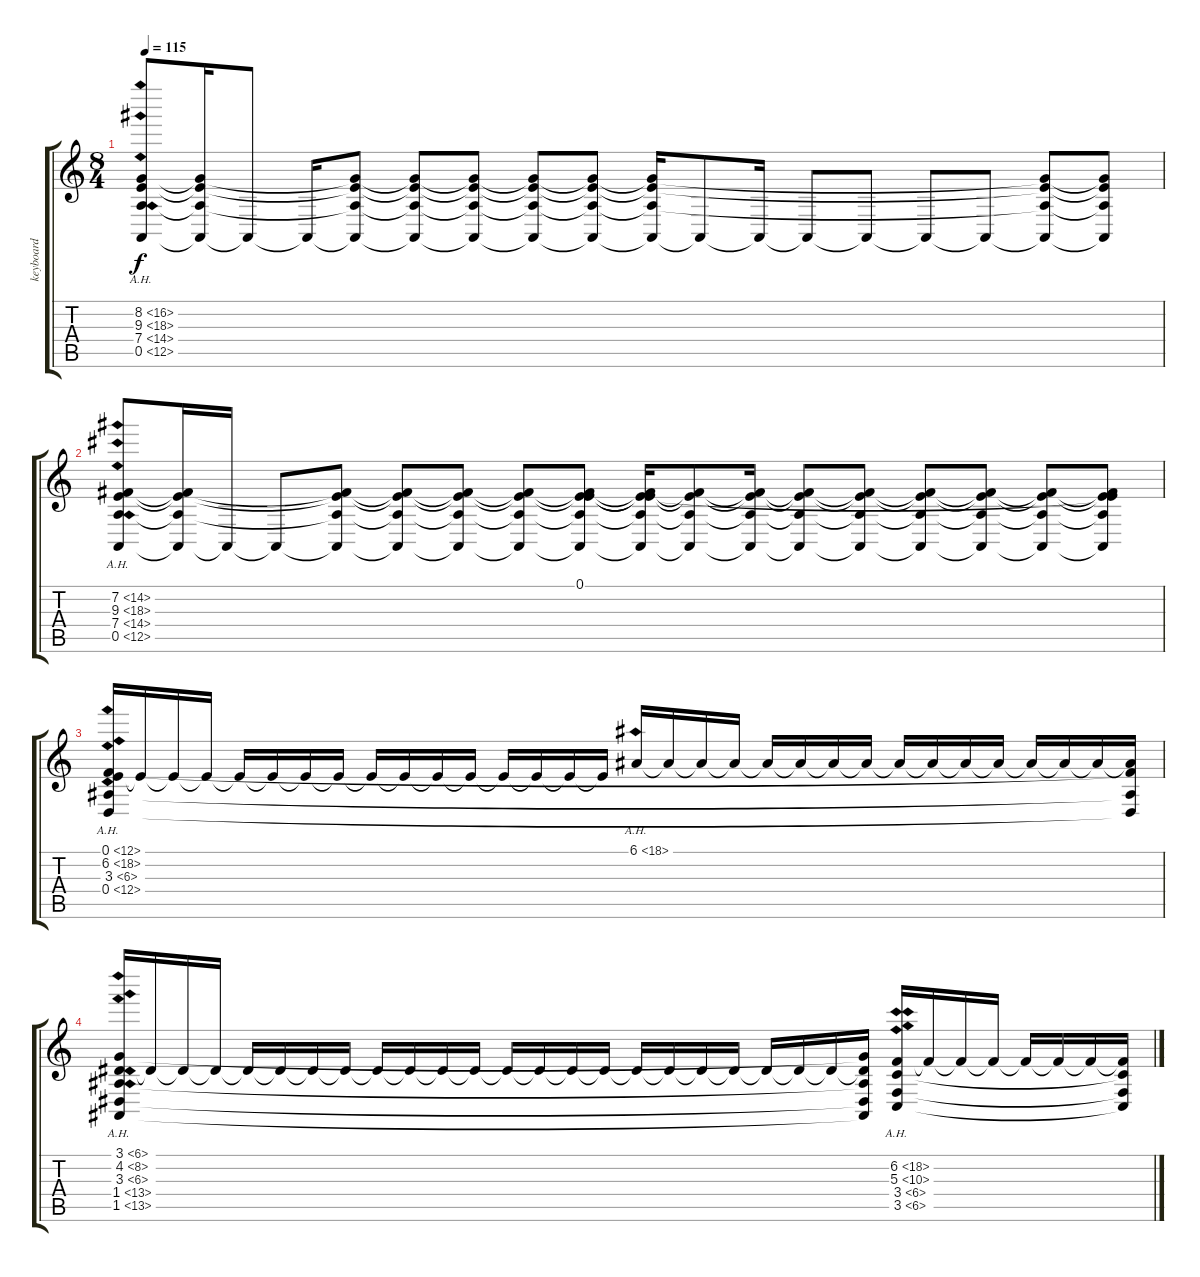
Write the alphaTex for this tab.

\track ("keyboard" "keyboard") {instrument stringensemble1}
\staff {score tabs}
\tuning (E4 B3 G3 D3 A2 E2) {hide}
\ts (8 4)
\tempo 115
\clef g2
\ks c
(8.2{ah 8} 9.3{ah 9} 7.4{ah 7} 0.5{ah 12}).8{dy f} (8.2{t} 9.3{t} 7.4{t} 0.5{t}).16 0.5{t}.8 0.5{t}.16 (8.2{t} 9.3{t} 7.4{t} 0.5{t}).8 (8.2{t} 9.3{t} 7.4{t} 0.5{t}).8 (8.2{t} 9.3{t} 7.4{t} 0.5{t}).8 (8.2{t} 9.3{t} 7.4{t} 0.5{t}).8 (8.2{t} 9.3{t} 7.4{t} 0.5{t}).8 (8.2{t} 9.3{t} 7.4{t} 0.5{t}).16 0.5{t}.8 0.5{t}.16 0.5{t}.8 0.5{t}.8 0.5{t}.8 0.5{t}.8 (8.2{t} 9.3{t} 7.4{t} 0.5{t}).8 (8.2{t} 9.3{t} 7.4{t} 0.5{t}).8 |
(7.2{ah 7} 9.3{ah 9} 7.4{ah 7} 0.5{ah 12}).8 (7.2{t} 9.3{t} 7.4{t} 0.5{t}).16 0.5{t}.16 0.5{t}.8 (7.2{t} 9.3{t} 7.4{t} 0.5{t}).8 (7.2{t} 9.3{t} 7.4{t} 0.5{t}).8 (7.2{t} 9.3{t} 7.4{t} 0.5{t}).8 (7.2{t} 9.3{t} 7.4{t} 0.5{t}).8 (0.1 7.2{t} 9.3{t} 7.4{t} 0.5{t}).8 (0.1{t} 7.2{t} 9.3{t} 7.4{t} 0.5{t}).16 (7.2{t} 9.3{t} 7.4{t} 0.5{t}).8 (7.2{t} 9.3{t} 7.4{t} 0.5{t}).16 (7.2{t} 9.3{t} 7.4{t} 0.5{t}).8 (7.2{t} 9.3{t} 7.4{t} 0.5{t}).8 (7.2{t} 9.3{t} 7.4{t} 0.5{t}).8 (7.2{t} 9.3{t} 7.4{t} 0.5{t}).8 (7.2{t} 9.3{t} 7.4{t} 0.5{t}).8 (0.1{t} 7.2{t} 9.3{t} 7.4{t} 0.5{t}).8 |
(0.1{ah 12} 6.2{ah 12} 3.3{ah 3} 0.4{ah 12}).16 0.1{t}.16 0.1{t}.16 0.1{t}.16 0.1{t}.16 0.1{t}.16 0.1{t}.16 0.1{t}.16 0.1{t}.16 0.1{t}.16 0.1{t}.16 0.1{t}.16 0.1{t}.16 0.1{t}.16 0.1{t}.16 0.1{t}.16 6.1{ah 12}.16 6.1{t}.16 6.1{t}.16 6.1{t}.16 6.1{t}.16 6.1{t}.16 6.1{t}.16 6.1{t}.16 6.1{t}.16 6.1{t}.16 6.1{t}.16 6.1{t}.16 6.1{t}.16 6.1{t}.16 6.1{t}.16 (6.1{t} 6.2{t} 3.3{t} 0.4{t}).16 |
(3.1{ah 3} 4.2{ah 4} 3.3{ah 3} 1.4{ah 12} 1.5{ah 12}).16 4.2{t}.16 4.2{t}.16 4.2{t}.16 4.2{t}.16 4.2{t}.16 4.2{t}.16 4.2{t}.16 4.2{t}.16 4.2{t}.16 4.2{t}.16 4.2{t}.16 4.2{t}.16 4.2{t}.16 4.2{t}.16 4.2{t}.16 4.2{t}.16 4.2{t}.16 4.2{t}.16 4.2{t}.16 4.2{t}.16 4.2{t}.16 4.2{t}.16 (3.1{t} 4.2{t} 3.3{t} 1.4{t} 1.5{t}).16 (6.2{ah 12} 5.3{ah 5} 3.4{ah 3} 3.5{ah 3}).16 6.2{t}.16 6.2{t}.16 6.2{t}.16 6.2{t}.16 6.2{t}.16 6.2{t}.16 (6.2{t} 5.3{t} 3.4{t} 3.5{t}).16
